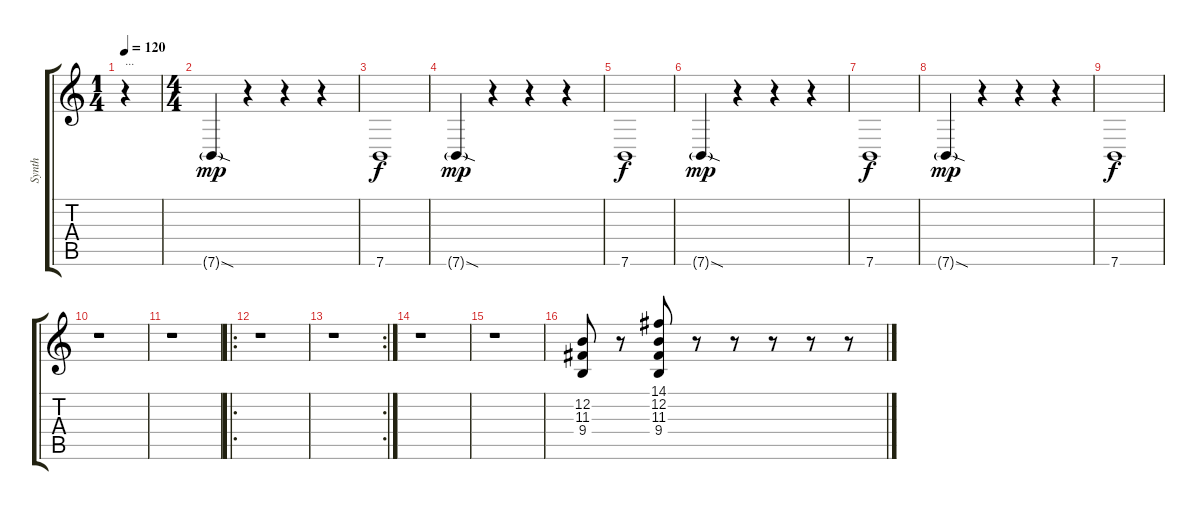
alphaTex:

\track ("Synth" "Synth") {instrument lead1square}
\staff {score tabs}
\tuning (E4 B3 G3 D3 A2 E2) {hide}
\ts (1 4)
\tempo 120
\clef g2
\ks c
r.4{txt "..." dy mp instrument lead1square} |
\ts (4 4)
7.6{sod g}.4{volume 9} r.4 r.4 r.4 |
7.6.1{dy f} |
7.6{sod g}.4{dy mp} r.4 r.4 r.4 |
7.6.1{dy f} |
7.6{sod g}.4{dy mp} r.4 r.4 r.4 |
7.6.1{dy f} |
7.6{sod g}.4{dy mp} r.4 r.4 r.4 |
7.6.1{dy f} |
r.1{volume 6} |
r.1 |
\ro
r.1 |
\rc 2
r.1 |
r.1 |
r.1 |
(12.2 11.3 9.4).8 r.8 (14.1 12.2 11.3 9.4).8 r.8 r.8 r.8 r.8 r.8
